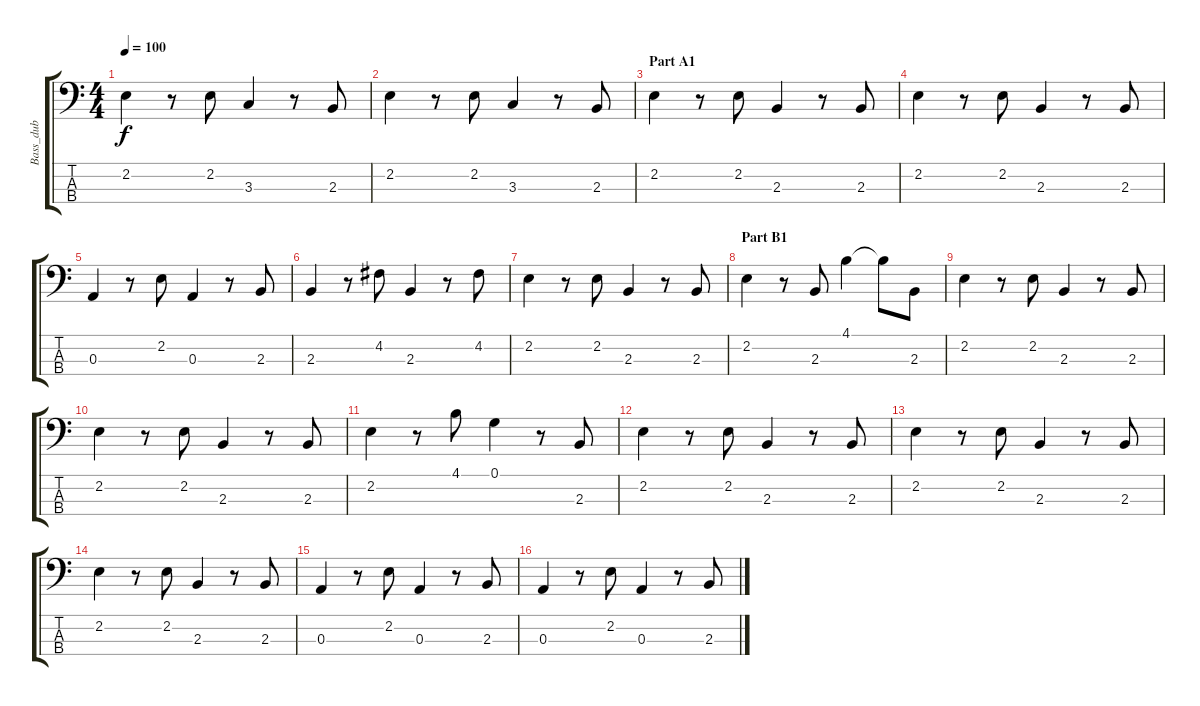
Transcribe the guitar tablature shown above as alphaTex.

\track ("Bass_dub" "Bass_dub") {instrument electricguitarmuted}
\staff {score tabs}
\tuning (G2 D2 A1 E1) {hide}
\ts (4 4)
\tempo 100
\clef f4
\ks c
2.2.4{dy f instrument electricguitarmuted} r.8 2.2.8 3.3.4 r.8 2.3.8 |
2.2.4 r.8 2.2.8 3.3.4 r.8 2.3.8 |
\section ("" "Part A1")
2.2.4 r.8 2.2.8 2.3.4 r.8 2.3.8 |
2.2.4 r.8 2.2.8 2.3.4 r.8 2.3.8 |
0.3.4 r.8 2.2.8 0.3.4 r.8 2.3.8 |
2.3.4 r.8 4.2.8 2.3.4 r.8 4.2.8 |
2.2.4 r.8 2.2.8 2.3.4 r.8 2.3.8 |
\section ("" "Part B1")
2.2.4 r.8 2.3.8 4.1.4 4.1{t}.8 2.3.8 |
2.2.4 r.8 2.2.8 2.3.4 r.8 2.3.8 |
2.2.4 r.8 2.2.8 2.3.4 r.8 2.3.8 |
2.2.4 r.8 4.1.8 0.1.4 r.8 2.3.8 |
2.2.4 r.8 2.2.8 2.3.4 r.8 2.3.8 |
2.2.4 r.8 2.2.8 2.3.4 r.8 2.3.8 |
2.2.4 r.8 2.2.8 2.3.4 r.8 2.3.8 |
0.3.4 r.8 2.2.8 0.3.4 r.8 2.3.8 |
0.3.4 r.8 2.2.8 0.3.4 r.8 2.3.8
